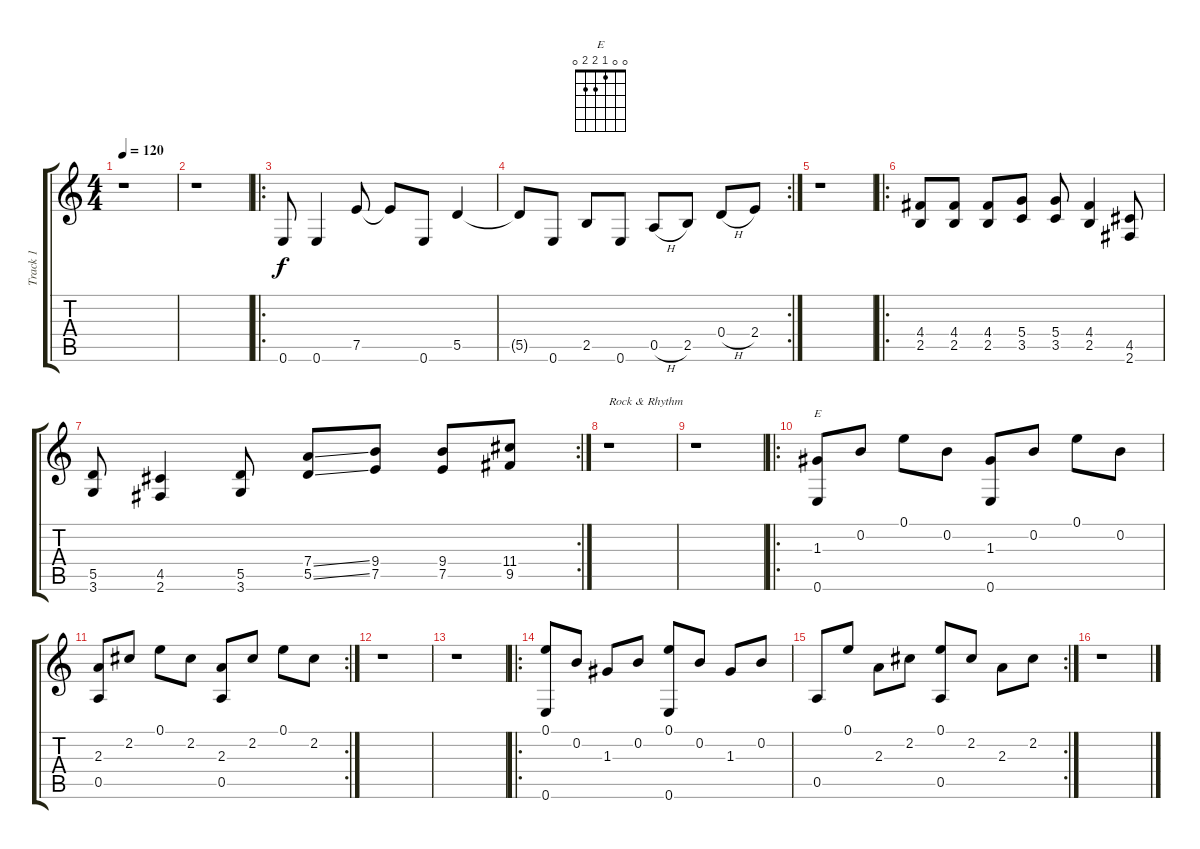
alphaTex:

\track ("Track 1" "Track 1") {instrument distortionguitar}
\staff {score tabs}
\tuning (E4 B3 G3 D3 A2 E2) {hide}
\chord ("E" 0 0 1 2 2 0)
\ts (4 4)
\tempo 120
\clef g2
\ks c
r.1{dy f} |
r.1 |
\ro
0.6.8 0.6.4 7.5.8 7.5{t}.8 0.6.8 5.5.4 |
\rc 2
5.5{t}.8 0.6.8 2.5.8 0.6.8 0.5{h}.8 2.5.8 0.4{h}.8 2.4.8 |
r.1 |
\ro
(4.4 2.5).8 (4.4 2.5).8 (4.4 2.5).8 (5.4 3.5).8 (5.4 3.5).8 (4.4 2.5).4 (4.5 2.6).8 |
\rc 2
(5.5 3.6).8 (4.5 2.6).4 (5.5 3.6).8 (7.4{ss} 5.5{ss}).8 (9.4 7.5).8 (9.4 7.5).8 (11.4 9.5).8 |
r.1{txt "Rock & Rhythm"} |
r.1 |
\ro
(1.3 0.6).8{ch "E"} 0.2.8 0.1.8 0.2.8 (1.3 0.6).8 0.2.8 0.1.8 0.2.8 |
\rc 2
(2.3 0.5).8 2.2.8 0.1.8 2.2.8 (2.3 0.5).8 2.2.8 0.1.8 2.2.8 |
r.1 |
r.1 |
\ro
(0.1 0.6).8 0.2.8 1.3.8 0.2.8 (0.1 0.6).8 0.2.8 1.3.8 0.2.8 |
\rc 2
0.5.8 0.1.8 2.3.8 2.2.8 (0.1 0.5).8 2.2.8 2.3.8 2.2.8 |
r.1
